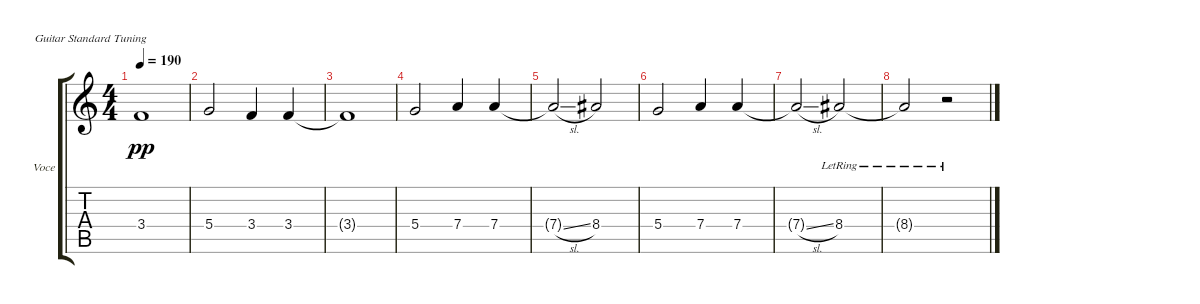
\defaultSystemsLayout 4
\bracketExtendMode groupsimilarinstruments
\firstSystemTrackNameOrientation horizontal
\otherSystemsTrackNameOrientation horizontal
\track ("Cantato" "Voce") {instrument acousticguitarsteel}
\staff {score tabs}
\tuning (E4 B3 G3 D3 A2 E2)
\ts (4 4)
\tempo 190
\clef g2
\scale
0.333333
\ks c
3.4{t}.1{dy pp} |
\scale
0.333333 5.4.2 3.4.4 3.4.4 |
\scale
0.333333 3.4{t}.1 |
\scale
0.333333 5.4.2 7.4.4 7.4.4 |
\scale
0.333333 7.4{sl t}.2 8.4.2 |
\scale
0.333333 5.4.2 7.4.4 7.4.4 |
\scale
0.333333 7.4{sl t}.2 8.4{lr}.2 |
\scale
0.333333 8.4{lr t}.2 r.2 |
\scale
0.333333 |
\scale
0.333333 |
\scale
0.333333 |
\scale
0.333333 |
\scale
0.333333 |
\scale
0.333333 |
\scale
0.333333 |
\scale
0.333333
